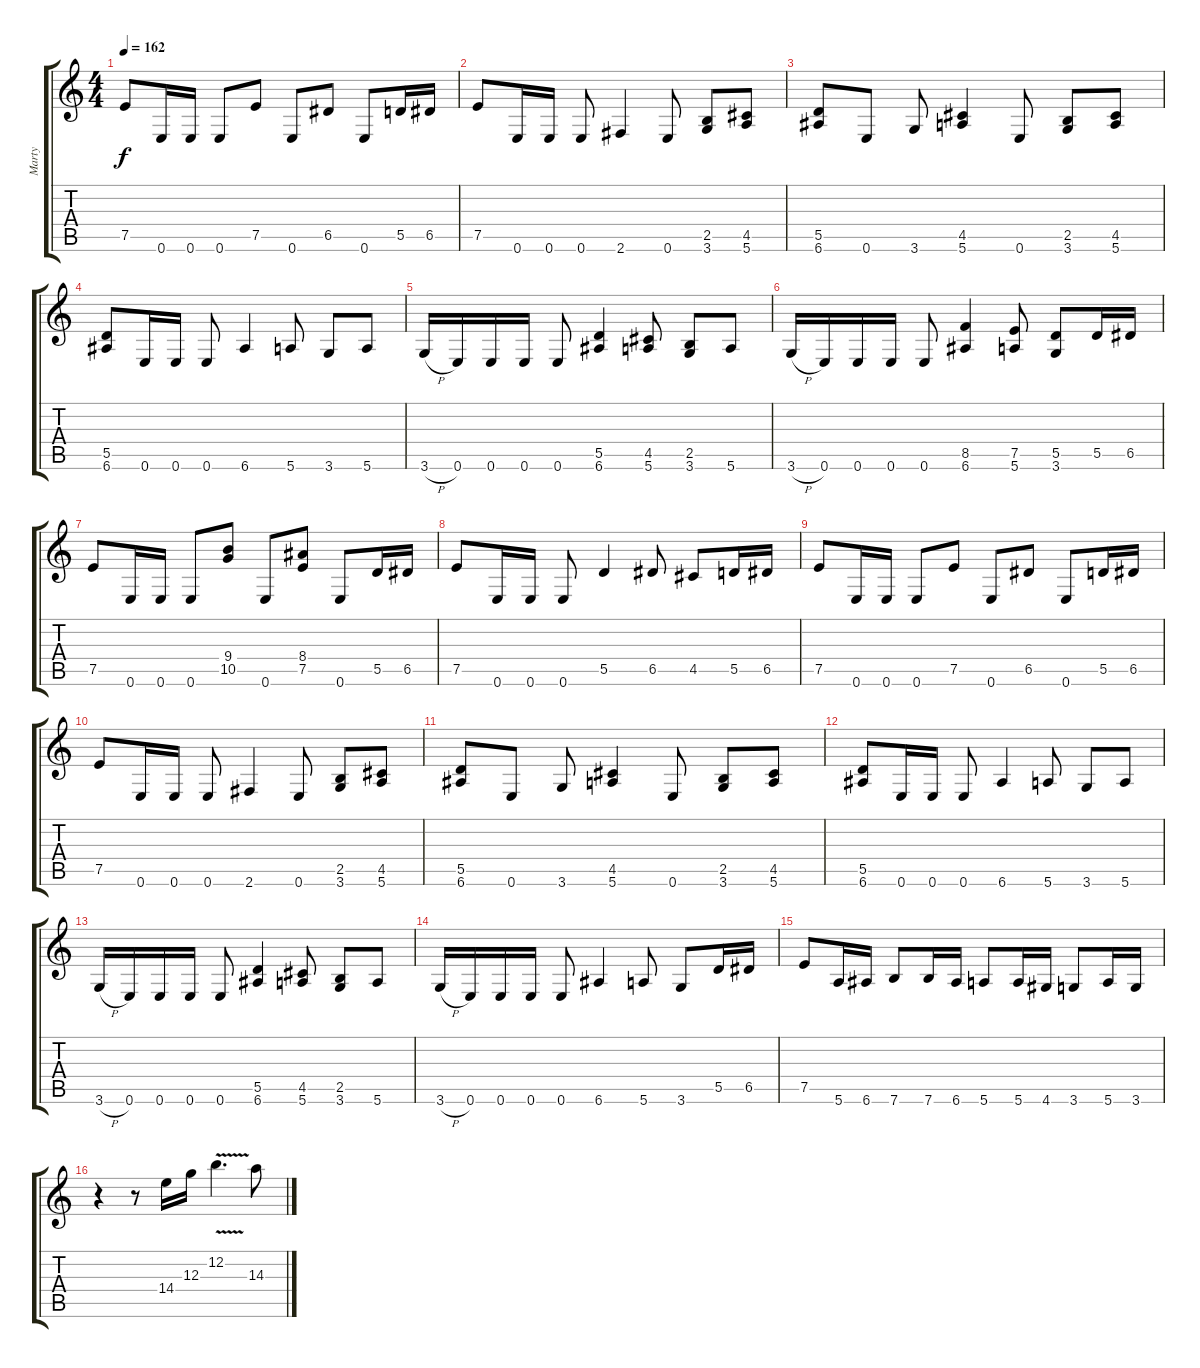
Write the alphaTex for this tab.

\track ("Marty" "Marty") {instrument distortionguitar}
\staff {score tabs}
\tuning (E4 B3 G3 D3 A2 E2) {hide}
\ts (4 4)
\tempo 162
\clef g2
\ks c
7.5.8{dy f} 0.6.16 0.6.16 0.6.8 7.5.8 0.6.8 6.5.8 0.6.8 5.5.16 6.5.16 |
7.5.8 0.6.16 0.6.16 0.6.8 2.6.4 0.6.8 (2.5 3.6).8 (4.5 5.6).8 |
(5.5 6.6).8 0.6.8 3.6.8 (4.5 5.6).4 0.6.8 (2.5 3.6).8 (4.5 5.6).8 |
(5.5 6.6).8 0.6.16 0.6.16 0.6.8 6.6.4 5.6.8 3.6.8 5.6.8 |
3.6{h}.16 0.6.16 0.6.16 0.6.16 0.6.8 (5.5 6.6).4 (4.5 5.6).8 (2.5 3.6).8 5.6.8 |
3.6{h}.16 0.6.16 0.6.16 0.6.16 0.6.8 (8.5 6.6).4 (7.5 5.6).8 (5.5 3.6).8 5.5.16 6.5.16 |
7.5.8 0.6.16 0.6.16 0.6.8 (9.4 10.5).8 0.6.8 (8.4 7.5).8 0.6.8 5.5.16 6.5.16 |
7.5.8 0.6.16 0.6.16 0.6.8 5.5.4 6.5.8 4.5.8 5.5.16 6.5.16 |
7.5.8 0.6.16 0.6.16 0.6.8 7.5.8 0.6.8 6.5.8 0.6.8 5.5.16 6.5.16 |
7.5.8 0.6.16 0.6.16 0.6.8 2.6.4 0.6.8 (2.5 3.6).8 (4.5 5.6).8 |
(5.5 6.6).8 0.6.8 3.6.8 (4.5 5.6).4 0.6.8 (2.5 3.6).8 (4.5 5.6).8 |
(5.5 6.6).8 0.6.16 0.6.16 0.6.8 6.6.4 5.6.8 3.6.8 5.6.8 |
3.6{h}.16 0.6.16 0.6.16 0.6.16 0.6.8 (5.5 6.6).4 (4.5 5.6).8 (2.5 3.6).8 5.6.8 |
3.6{h}.16 0.6.16 0.6.16 0.6.16 0.6.8 6.6.4 5.6.8 3.6.8 5.5.16 6.5.16 |
7.5.8 5.6.16 6.6.16 7.6.8 7.6.16 6.6.16 5.6.8 5.6.16 4.6.16 3.6.8 5.6.16 3.6.16 |
r.4{instrument acousticguitarnylon} r.8 14.4.16 12.3.16 12.2{v}.4{d} 14.3.8
